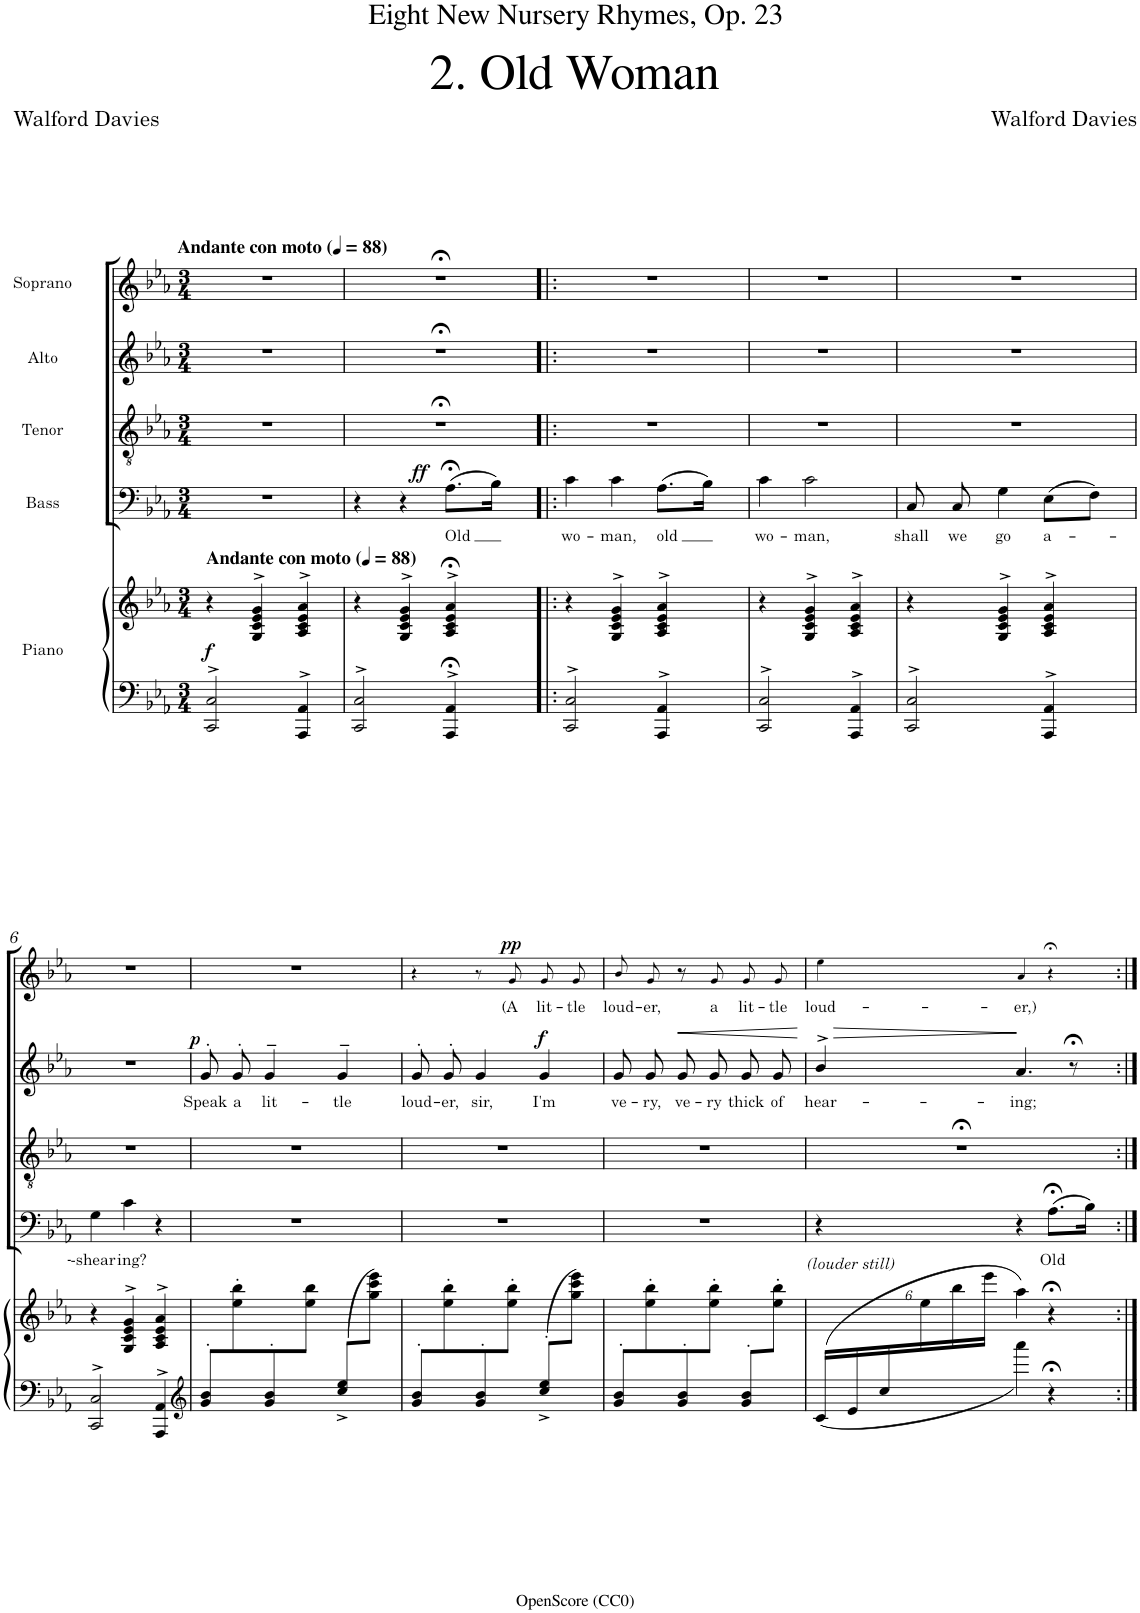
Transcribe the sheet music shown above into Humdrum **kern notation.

**kern	**kern	**dynam	**kern	**text	**dynam	**kern	**kern	**text	**dynam	**kern	**text	**dynam
*part5	*part5	*part5	*part4	*part4	*part4	*part3	*part2	*part2	*part2	*part1	*part1	*part1
*staff6	*staff5	*staff5/6	*staff4	*staff4	*staff4	*staff3	*staff2	*staff2	*staff2	*staff1	*staff1	*staff1
*I"Piano	*	*	*I"Bass	*	*	*I"Tenor	*I"Alto	*	*	*I"Soprano	*	*
*I'Pno	*	*	*	*	*	*	*	*	*	*	*	*
*clefF4	*clefG2	*	*clefF4	*	*	*clefGv2	*clefG2	*	*	*clefG2	*	*
*k[b-e-a-]	*k[b-e-a-]	*	*k[b-e-a-]	*	*	*k[b-e-a-]	*k[b-e-a-]	*	*	*k[b-e-a-]	*	*
*M3/4	*M3/4	*	*M3/4	*	*	*M3/4	*M3/4	*	*	*M3/4	*	*
*MM88	*MM88	*	*MM88	*	*	*MM88	*MM88	*	*	*MM88	*	*
=1	=1	=1	=1	=1	=1	=1	=1	=1	=1	=1	=1	=1
!	!	!	!	!	!	!	!	!	!	!LO:TX:a:B:t=Andante con moto	!	!
!	!LO:TX:a:B:t=Andante con moto	!	!	!	!	!	!	!	!	!	!	!
!	!	!LO:DY:b	!	!	!	!	!	!	!	!	!	!
2CC/^> 2C/^>	4r	f	2.r	.	.	2.r	2.r	.	.	2.r	.	.
.	4G/^> 4c/^> 4e-/^> 4g/^>	.	.	.	.	.	.	.	.	.	.	.
4AAA-/^> 4AA-/^>	4A-/^> 4c/^> 4e-/^> 4a-/^>	.	.	.	.	.	.	.	.	.	.	.
=2	=2	=2	=2	=2	=2	=2	=2	=2	=2	=2	=2	=2
2CC/^> 2C/^>	4r	.	4r	.	.	2.r;<	2.r;<	.	.	2.r;<	.	.
.	4G/^> 4c/^> 4e-/^> 4g/^>	.	4r	.	.	.	.	.	.	.	.	.
!	!	!	!	!LO:LY:b	!LO:DY:a	!	!	!	!	!	!	!
4AAA-/;<^> 4AA-/;<^>	4A-/;<^> 4c/;<^> 4e-/;<^> 4a-/;<^>	.	(8.A-;<\L	Old	ff	.	.	.	.	.	.	.
.	.	.	16B-\Jk)	.	.	.	.	.	.	.	.	.
=3!|:	=3!|:	=3!|:	=3!|:	=3!|:	=3!|:	=3!|:	=3!|:	=3!|:	=3!|:	=3!|:	=3!|:	=3!|:
!	!	!	!	!LO:LY:b	!	!	!	!	!	!	!	!
2CC/^> 2C/^>	4r	.	4c\	wo-	.	2.r	2.r	.	.	2.r	.	.
!	!	!	!	!LO:LY:b	!	!	!	!	!	!	!	!
.	4G/^> 4c/^> 4e-/^> 4g/^>	.	4c\	-man,	.	.	.	.	.	.	.	.
!	!	!	!	!LO:LY:b	!	!	!	!	!	!	!	!
4AAA-/^> 4AA-/^>	4A-/^> 4c/^> 4e-/^> 4a-/^>	.	(8.A-\L	old	.	.	.	.	.	.	.	.
.	.	.	16B-\Jk)	.	.	.	.	.	.	.	.	.
=4	=4	=4	=4	=4	=4	=4	=4	=4	=4	=4	=4	=4
!	!	!	!	!LO:LY:b	!	!	!	!	!	!	!	!
2CC/^> 2C/^>	4r	.	4c\	wo-	.	2.r	2.r	.	.	2.r	.	.
!	!	!	!	!LO:LY:b	!	!	!	!	!	!	!	!
.	4G/^> 4c/^> 4e-/^> 4g/^>	.	2c\	-man,	.	.	.	.	.	.	.	.
4AAA-/^> 4AA-/^>	4A-/^> 4c/^> 4e-/^> 4a-/^>	.	.	.	.	.	.	.	.	.	.	.
=5	=5	=5	=5	=5	=5	=5	=5	=5	=5	=5	=5	=5
!	!	!	!	!LO:LY:b	!	!	!	!	!	!	!	!
2CC/^> 2C/^>	4r	.	8C/	shall	.	2.r	2.r	.	.	2.r	.	.
!	!	!	!	!LO:LY:b	!	!	!	!	!	!	!	!
.	.	.	8C/	we	.	.	.	.	.	.	.	.
!	!	!	!	!LO:LY:b	!	!	!	!	!	!	!	!
.	4G/^> 4c/^> 4e-/^> 4g/^>	.	4G\	go	.	.	.	.	.	.	.	.
!	!	!	!	!LO:LY:b	!	!	!	!	!	!	!	!
4AAA-/^> 4AA-/^>	4A-/^> 4c/^> 4e-/^> 4a-/^>	.	(8E-\L	a-	.	.	.	.	.	.	.	.
.	.	.	8F\J)	.	.	.	.	.	.	.	.	.
!!LO:LB:g=z
=6	=6	=6	=6	=6	=6	=6	=6	=6	=6	=6	=6	=6
!	!	!	!	!LO:LY:b	!	!	!	!	!	!	!	!
2CC/^> 2C/^>	4r	.	4G\	--shear-	.	2.r	2.r	.	.	2.r	.	.
!	!	!	!	!LO:LY:b	!	!	!	!	!	!	!	!
.	4G/^> 4c/^> 4e-/^> 4g/^>	.	4c\	-ing?	.	.	.	.	.	.	.	.
4AAA-/^> 4AA-/^>	4A-/^> 4c/^> 4e-/^> 4a-/^>	.	4r	.	.	.	.	.	.	.	.	.
=7	=7	=7	=7	=7	=7	=7	=7	=7	=7	=7	=7	=7
*clefG2	*	*	*	*	*	*	*	*	*	*	*	*
*^	*	*	*	*	*	*	*	*	*	*	*	*
!	!	!	!	!	!	!	!	!	!LO:LY:b	!LO:DY:a	!	!	!
8g/'> 8b-/'>L	2.ryy	8ryy	.	2.r	.	.	2.r	8g'>/L	Speak	p	2.r	.	.
!	!	!	!	!	!	!	!	!	!LO:LY:b	!	!	!	!
8ryy	.	8ee-\'> 8bb-\'>	.	.	.	.	.	8g'>/J	a	.	.	.	.
!	!	!	!	!	!	!	!	!	!LO:LY:b	!	!	!	!
8g/'> 8b-/'>	.	8ryy	.	.	.	.	.	4g~>/	lit-	.	.	.	.
8ryy	.	8ee-\ 8bb-\J	.	.	.	.	.	.	.	.	.	.	.
!	!	!	!	!	!	!	!	!	!LO:LY:b	!	!	!	!
(8cc/^ 8ee-/^L	.	8ryy	.	.	.	.	.	4g~>/	-tle	.	.	.	.
8ryy	.	8gg\ 8ccc\ 8eee-\J)	.	.	.	.	.	.	.	.	.	.	.
=8	=8	=8	=8	=8	=8	=8	=8	=8	=8	=8	=8	=8	=8
!	!	!	!	!	!	!	!	!	!LO:LY:b	!	!	!	!
8g/'> 8b-/'>L	2.ryy	8ryy	.	2.r	.	.	2.r	8g'>/L	loud-	.	4r	.	.
!	!	!	!	!	!	!	!	!	!LO:LY:b	!	!	!	!
8ryy	.	8ee-\'> 8bb-\'>	.	.	.	.	.	8g'>/J	-er,	.	.	.	.
!	!	!	!	!	!	!	!	!	!LO:LY:b	!	!	!	!
8g/'> 8b-/'>	.	8ryy	.	.	.	.	.	4g/	sir,	.	8r	.	.
!	!	!	!	!	!	!	!	!	!	!	!	!LO:LY:b	!LO:DY:a
8ryy	.	8ee-\'> 8bb-\'>J	.	.	.	.	.	.	.	.	8g!/	(A	pp
!	!	!	!	!	!	!	!	!	!LO:LY:b	!LO:DY:a	!	!LO:LY:b	!
(8cc/'>^ 8ee-/'>^L	.	8ryy	.	.	.	.	.	4g/	I'm	f	8g!/L	lit-	.
!	!	!	!	!	!	!	!	!	!	!	!	!LO:LY:b	!
8ryy	.	8gg\ 8ccc\ 8eee-\J)	.	.	.	.	.	.	.	.	8g!/J	-tle	.
=9	=9	=9	=9	=9	=9	=9	=9	=9	=9	=9	=9	=9	=9
!	!	!	!	!	!	!	!	!	!LO:LY:b	!	!	!LO:LY:b	!
8g/'> 8b-/'>L	2.ryy	8ryy	.	2.r	.	.	2.r	8g/L	ve-	.	8b-!/L	loud-	.
!	!	!	!	!	!	!	!	!	!LO:LY:b	!	!	!LO:LY:b	!
8ryy	.	8ee-\'> 8bb-\'>	.	.	.	.	.	8g/J	-ry,	.	8g!/J	-er,	.
!	!	!	!	!	!	!	!	!	!LO:LY:b	!LO:HP:b	!	!	!
8g/'> 8b-/'>	.	8ryy	.	.	.	.	.	8g/L	ve-	<	8r	.	.
!	!	!	!	!	!	!	!	!	!LO:LY:b	!	!	!LO:LY:b	!
8ryy	.	8ee-\'> 8bb-\'>J	.	.	.	.	.	8g/J	-ry	.	8g!/	a	.
!	!	!	!	!	!	!	!	!	!LO:LY:b	!	!	!LO:LY:b	!
8g/'> 8b-/'>L	.	8ryy	.	.	.	.	.	8g/L	thick	.	8g!/L	lit-	.
!	!	!	!	!	!	!	!	!	!LO:LY:b	!	!	!LO:LY:b	!
8ryy	.	8ee-\'> 8bb-\'>J	.	.	.	.	.	8g/J	of	.	8g!/J	-tle	.
*v	*v	*	*	*	*	*	*	*	*	*	*	*	*
.	.	.	.	.	.	.	.	.	[	.	.	.
=10	=10	=10	=10	=10	=10	=10	=10	=10	=10	=10	=10	=10
*Xbrackettup	*	*	*	*	*	*	*	*	*	*	*	*
*^	*	*	*	*	*	*	*	*	*	*	*	*
!	!	!	!	!LO:TX:b:i:t=(louder still)	!	!	!	!	!	!	!	!	!
!	!	!	!	!	!	!	!	!	!LO:LY:b	!LO:HP:b	!	!LO:LY:b	!
(24c/LL	4ryy	8ryy	.	4r	.	.	2.r;<	4b-^>/	hear-	>	4ee-!\	loud-	.
24e-/	.	.	.	.	.	.	.	.	.	.	.	.	.
24cc/	.	.	.	.	.	.	.	.	.	.	.	.	.
2ryy	.	24ee-\	.	.	.	.	.	.	.	.	.	.	.
.	.	24bb-\	.	.	.	.	.	.	.	.	.	.	.
.	.	24eee-\JJ	.	.	.	.	.	.	.	.	.	.	.
!	!	!	!	!	!	!	!	!	!LO:LY:b	!	!	!LO:LY:b	!
.	4aaa-\	4aa-\)	.	4r	.	.	.	4.a-/	-ing;	.	4a-!/	-er,)	.
!	!	!	!	!	!LO:LY:b	!	!	!	!	!	!	!	!
.	4r;<	4r;<	.	(8.A-;<\L	Old	.	.	.	.	.	4r;<	.	.
8ryy	.	.	.	.	.	.	.	8r;<	.	]	.	.	.
.	.	.	.	16B-\Jk)	.	.	.	.	.	.	.	.	.
*v	*v	*	*	*	*	*	*	*	*	*	*	*	*
=:|!	=:|!	=:|!	=:|!	=:|!	=:|!	=:|!	=:|!	=:|!	=:|!	=:|!	=:|!	=:|!
*-	*-	*-	*-	*-	*-	*-	*-	*-	*-	*-	*-	*-
